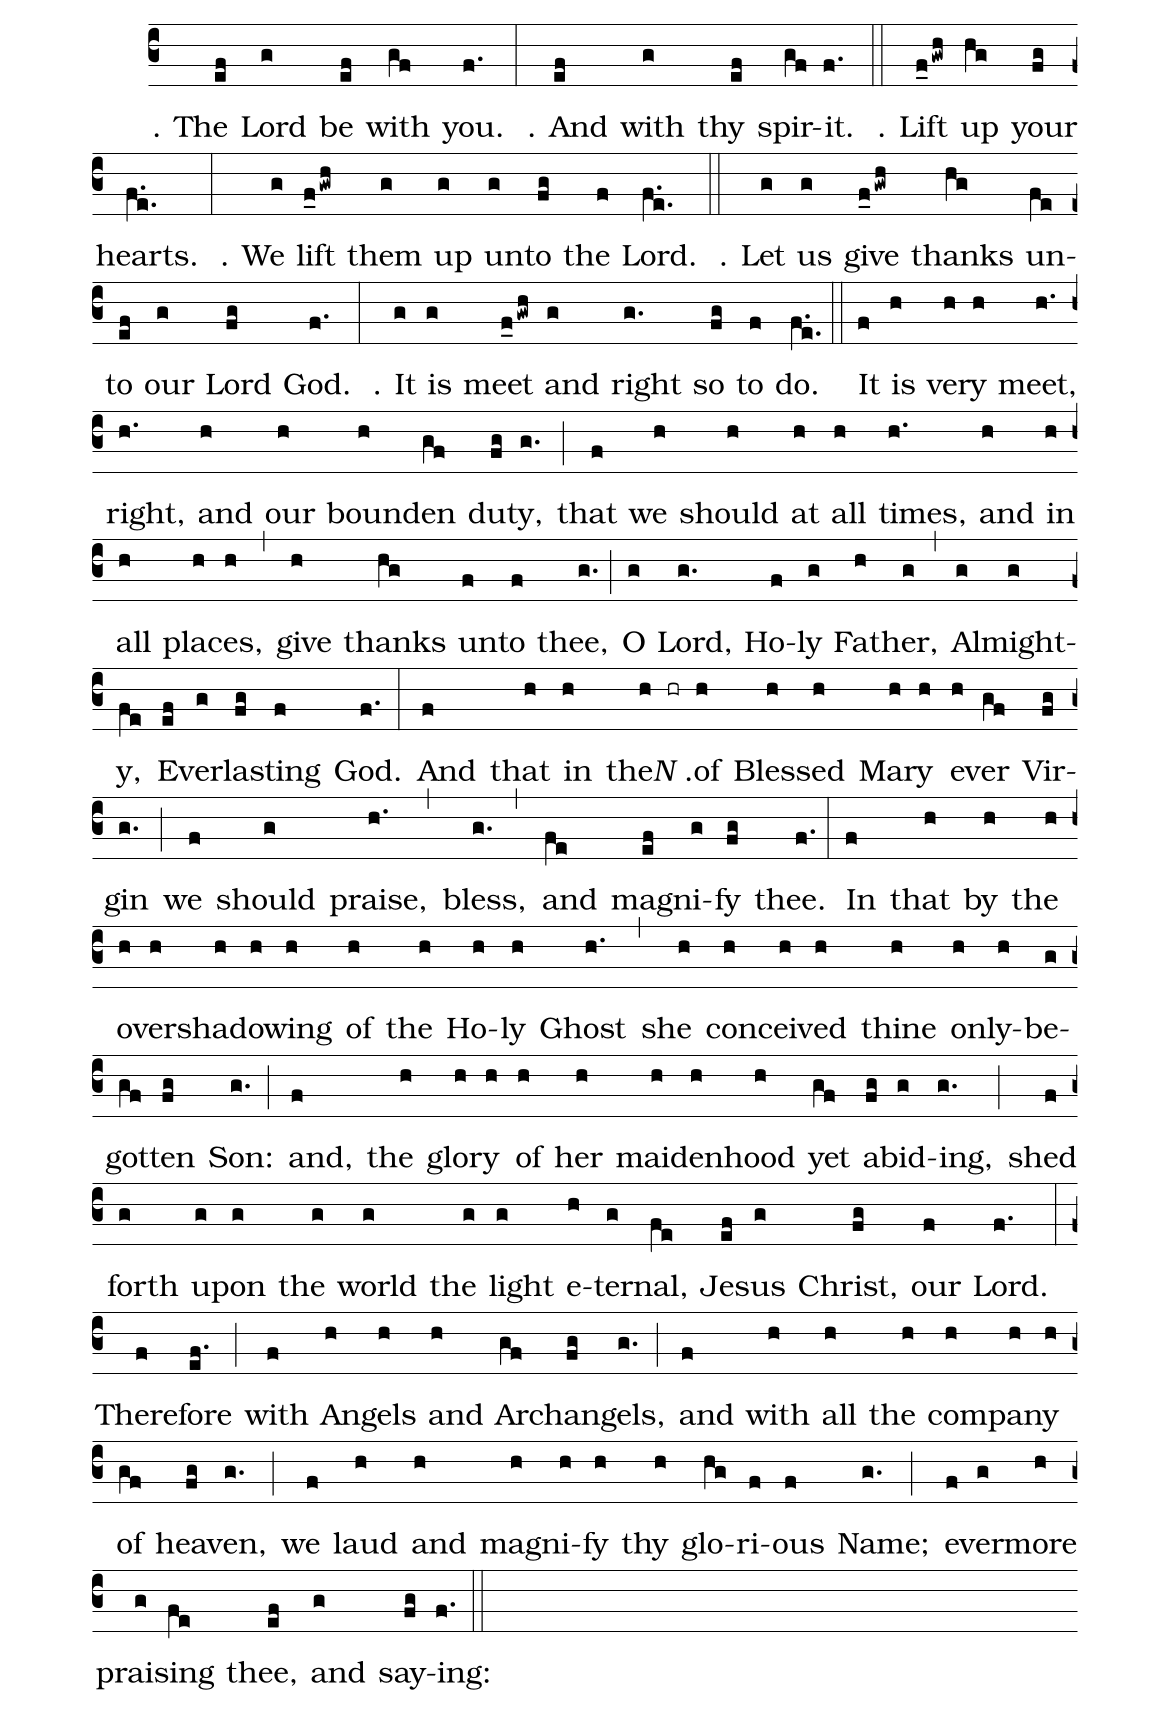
%%
(c3)℣. The(ef) Lord(g) be(ef) with(gf) you.(f.) (:) ℟. And(ef) with(g) thy(ef) spir(gf)it.(f.) (::) ℣. Lift(f_0gwh) up(hg) your(fg) hearts.(f.e.) (:) ℟. We(g) lift(f_0gwh) them(g) up(g) un(g)to(fg) the(f) Lord.(f.e.) (::) ℣. Let(g) us(g) give(f_0gwh) thanks(hg) un(fe)to(ef) our(g) Lord(fg) God.(f.) (:) ℟. It(g) is(g) meet(f_0gwh) and(g) right(g.) so(fg) to(f) do.(f.e.) (::) It(f) is(h) ver(h)y(h) meet,(h.) right,(h.) and(h) our(h) bound(h)en(gf) du(fg)ty,(g.) (;) that(f) we(h) should(h) at(h) all(h) times,(h.) and(h) in(h) all(h) plac(h)es,(h) (,) give(h) thanks(hg) un(f)to(f) thee,(g.) (;) O(g) Lord,(g.) Ho(f)ly(g) Fa(h)ther,(g) (,) Al(g)might(g)y,(fe) Ev(ef)er(g)last(fg)ing(f) God.(f.) (:)
And(f) that(h) in(h) the(h)<i>N</i> .(hr)of(h) Bless(h)ed(h) Mar(h)y(h) ev(h)er(gf) Vir(fg)gin(g.) (;) we(f) should(g) praise,(h.) (,) bless,(g.) (,) and(fe) mag(ef)ni(g)fy(fg) thee.(f.) (:) In(f) that(h) by(h) the(h) o(h)ver(h)shad(h)ow(h)ing(h) of(h) the(h) Ho(h)ly(h) Ghost(h.) (,) she(h) con(h)ceiv(h)ed(h) thine(h) on(h)ly-(h)be(g)got(gf)ten(fg) Son:(g.) (;) and,(f) the(h) glo(h)ry(h) of(h) her(h) maid(h)en(h)hood(h) yet(gf) a(fg)bid(g)ing,(g.) (;) shed(f) forth(g) up(g)on(g) the(g) world(g) the(g) light(g) e(h)ter(g)nal,(fe) Je(ef)sus(g) Christ,(fg) our(f) Lord.(f.) (:)
There(f)fore(ef.) (;) with(f) An(h)gels(h) and(h) Arch(gf)an(fg)gels,(g.) (;) and(f) with(h) all(h) the(h) com(h)pa(h)ny(h) of(gf) heav(fg)en,(g.) (;) we(f) laud(h) and(h) mag(h)ni(h)fy(h) thy(h) glo(hg)ri(f)ous(f) Name;(g.) (;) ev(f)er(g)more(h) prais(g)ing(fe) thee,(ef) and(g) say(fg)ing:(f.) (::)
